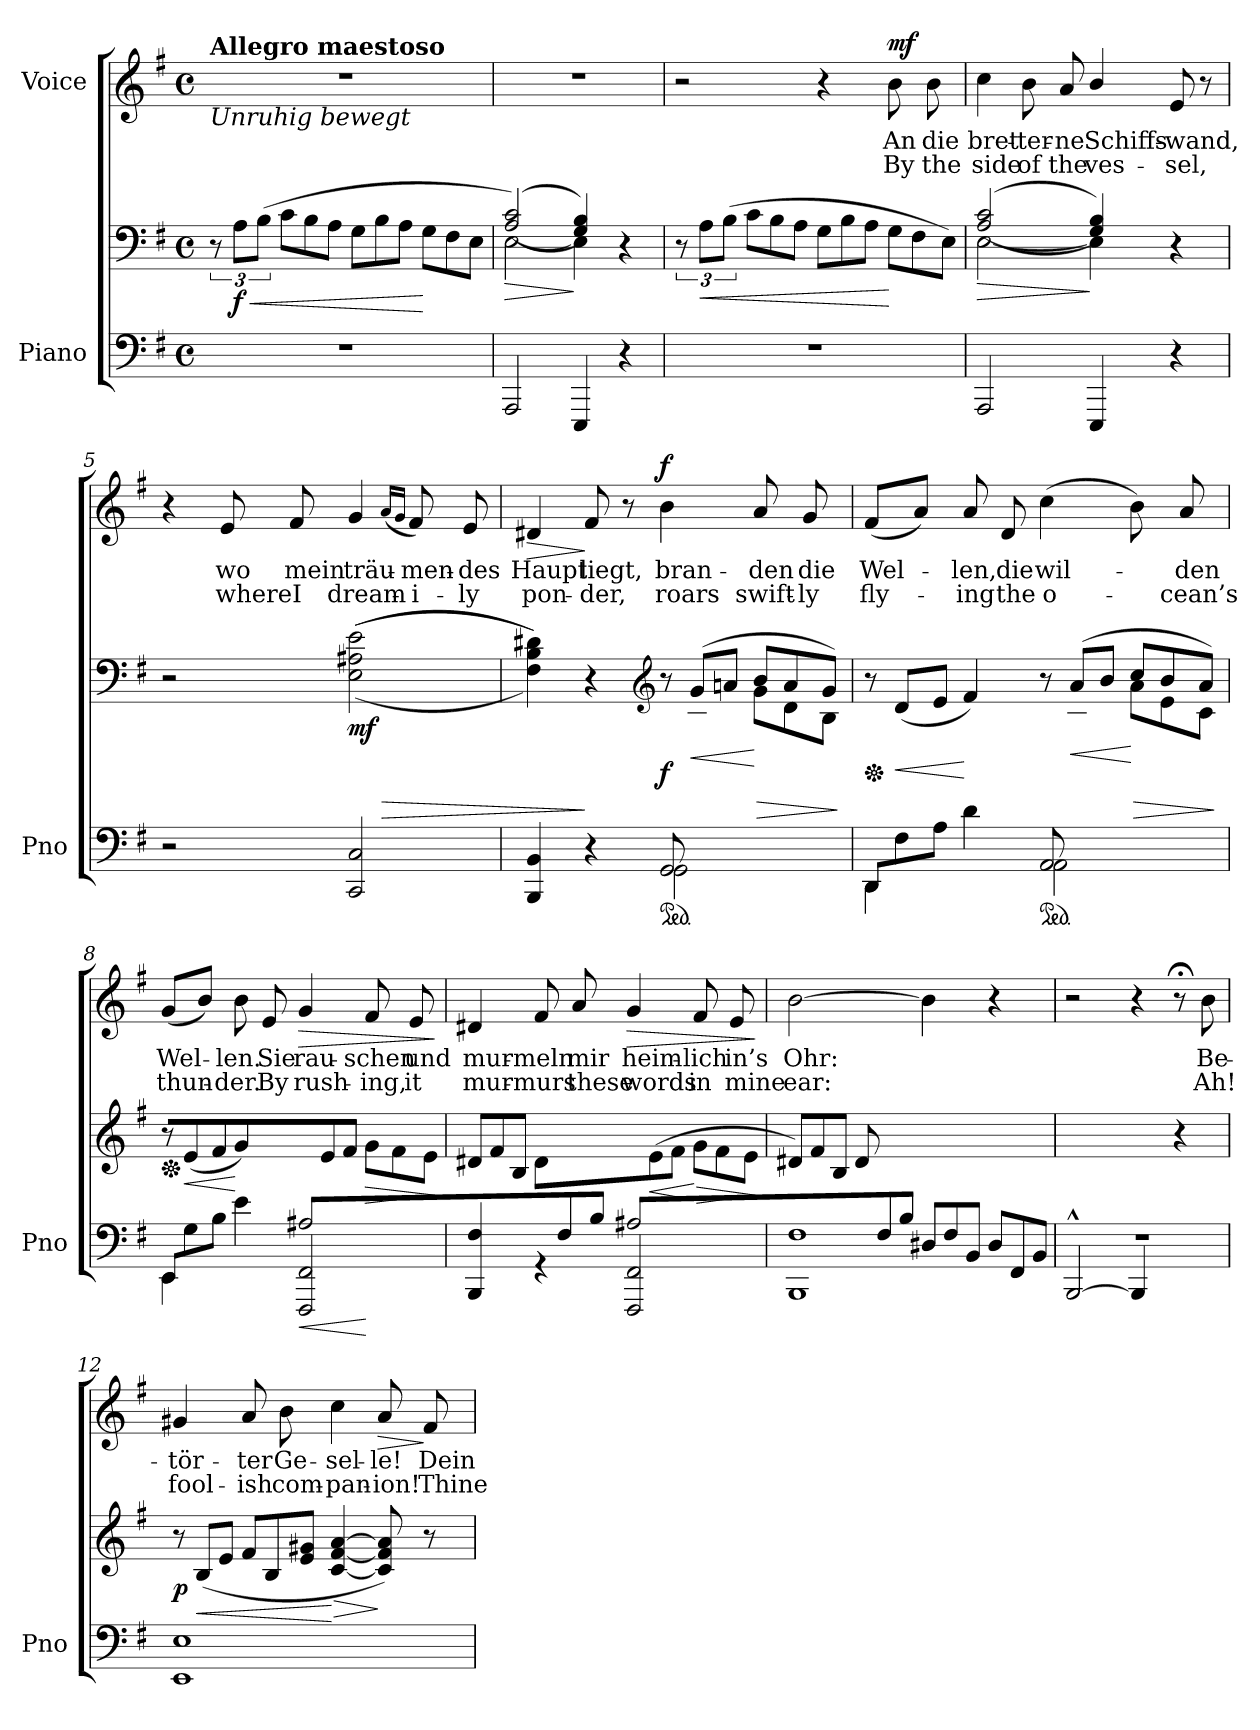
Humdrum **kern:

**kern	**kern	**dynam	**kern	**text	**text	**dynam
*part2	*part2	*part2	*part1	*part1	*part1	*part1
*staff3	*staff2	*staff2/3	*staff1	*staff1	*staff1	*staff1
*I"Piano	*	*	*I"Voice	*	*	*
*I'Pno	*	*	*	*	*	*
*clefF4	*clefF4	*	*clefG2	*	*	*
*k[f#]	*k[f#]	*	*k[f#]	*	*	*
*M4/4	*M4/4	*	*M4/4	*	*	*
*met(c)	*met(c)	*	*met(c)	*	*	*
=1	=1	=1	=1	=1	=1	=1
!	!	!	!LO:TX:a:B:t=Allegro maestoso	!	!	!
!	!	!	!LO:TX:b:i:t=Unruhig bewegt	!	!	!
1r	12r	.	1r	.	.	.
!	!	!LO:HP:b	!	!	!	!
!	!	!LO:DY:n=1:b	!	!	!	!
.	12A\L	< f	.	.	.	.
.	(12B\J	.	.	.	.	.
*	*Xtuplet	*	*	*	*	*
.	12c\L	.	.	.	.	.
.	12B\	.	.	.	.	.
.	12A\J	.	.	.	.	.
.	12G\L	.	.	.	.	.
.	12B\	.	.	.	.	.
.	12A\J	.	.	.	.	.
.	12G\L	[	.	.	.	.
.	12F#\	.	.	.	.	.
.	12E\J	.	.	.	.	.
=2	=2	=2	=2	=2	=2	=2
!	!	!LO:HP:b	!	!	!	!
*	*^	*	*	*	*	*
2AAA/	((2A/ 2c/)	[2E\	>	1r	.	.	.
4EEE/	4G/ 4B/))	4E\]	]	.	.	.	.
4r	4r	4ryy	.	.	.	.	.
*	*v	*v	*	*	*	*	*
=3	=3	=3	=3	=3	=3	=3
*	*tuplet	*	*	*	*	*
1r	12r	.	2r	.	.	.
!	!	!LO:HP:b	!	!	!	!
.	12A\L	<	.	.	.	.
.	(12B\J	.	.	.	.	.
*	*Xtuplet	*	*	*	*	*
.	12c\L	.	.	.	.	.
.	12B\	.	.	.	.	.
.	12A\J	.	.	.	.	.
.	12G\L	.	4r	.	.	.
.	12B\	.	.	.	.	.
.	12A\J	.	.	.	.	.
!	!	!	!	!LO:LY:b	!LO:LY:b	!LO:DY:a
.	12G\L	[	8b\	An	By	mf
.	12F#\	.	.	.	.	.
!	!	!	!	!LO:LY:b	!LO:LY:b	!
.	.	.	8b\	die	the	.
.	12E\J)	.	.	.	.	.
!!LO:LB:g=z
=4	=4	=4	=4	=4	=4	=4
!	!	!LO:HP:b	!	!LO:LY:b	!LO:LY:b	!
*	*^	*	*	*	*	*
2AAA/	((2A/ 2c/	[2E\	>	4cc\	bret-	side	.
!	!	!	!	!	!LO:LY:b	!LO:LY:b	!
.	.	.	.	8b\	-ter-	of	.
!	!	!	!	!	!LO:LY:b	!LO:LY:b	!
.	.	.	.	8a/	-ne	the	.
!	!	!	!	!	!LO:LY:b	!LO:LY:b	!
4EEE/	4G/ 4B/))	4E\]	]	4b/	Schiffs-	ves-	.
!	!	!	!	!	!LO:LY:b	!LO:LY:b	!
4r	4r	4ryy	.	8e/	-wand,	-sel,	.
.	.	.	.	8r	.	.	.
*	*v	*v	*	*	*	*	*
=5	=5	=5	=5	=5	=5	=5
2r	2r	.	4r	.	.	.
!	!	!	!	!LO:LY:b	!LO:LY:b	!
.	.	.	8e/	wo	where	.
!	!	!	!	!LO:LY:b	!LO:LY:b	!
.	.	.	8f#/	mein	I	.
!	!	!LO:HP:b	!	!LO:LY:b	!LO:LY:b	!
!	!	!LO:DY:n=1:b	!	!	!	!
2CC/ 2C/	(((<2E\ 2A#X\ 2e\	> mf	4g/	träu-	dream-	.
.	.	.	(16qa/LL	.	.	.
.	.	.	16qg/JJ	.	.	.
!	!	!	!	!LO:LY:b	!LO:LY:b	!
.	.	.	8f#/)	-men-	-i-	.
!	!	!	!	!LO:LY:b	!LO:LY:b	!
.	.	.	8e/	-des	-ly	.
=6	=6	=6	=6	=6	=6	=6
*^	*^	*	*	*	*	*
!	!	!	!	!	!	!LO:LY:b	!LO:LY:b	!LO:HP:b
4BBB/ 4BB/	2ryy	4F#\ 4B\ 4d#X\)))	12%7ryy	.	4d#X/	Haupt	pon-	>
!	!	!	!	!	!	!LO:LY:b	!LO:LY:b	!
4r	.	4r	.	]	8f#/	liegt,	-der,	]
.	.	.	.	.	8r	.	.	.
*	*	*clefG2	*	*	*	*	*	*
*ped	*	*	*	*	*	*	*	*
*Xtuplet	*	*	*	*	*	*	*	*
!LO:N:head=open	!	!	!	!LO:DY:b	!	!LO:LY:b	!LO:LY:b	!LO:DY:a
12GG/L	2GG\	12r	.	f	4b\	bran-	roars	f
!	!	!	!	!LO:HP:b	!	!	!	!
12%5ryy	.	(>12g/L	12B\	<	.	.	.	.
.	.	12an/J	12dn\J	.	.	.	.	.
!	!	!	!	!LO:HP:n=1:b	!	!LO:LY:b	!LO:LY:b	!
.	.	12b/L	12g\L	[ >	8a/	-den	swift-	.
.	.	12a/	12d\	.	.	.	.	.
!	!	!	!	!	!	!LO:LY:b	!LO:LY:b	!
.	.	.	.	.	8g/	die	-ly	.
.	.	12g/J)	12B\J	.	.	.	.	.
*v	*v	*	*	*	*	*	*	*
*	*v	*v	*	*	*	*	*
.	.	]	.	.	.	.
!!LO:LB:g=z
=7	=7	=7	=7	=7	=7	=7
*^	*	*	*	*	*	*
*	*	*Xped	*	*	*	*	*
*	*	*^	*	*	*	*	*
!	!	!	!	!	!	!LO:LY:b	!LO:LY:b	!
12DD/L	4DD\	12r	12%7ryy	.	(8f#/L	Wel-	fly-	.
!	!	!	!	!LO:HP:b	!	!	!	!
12F#\	.	(12d/L	.	<	.	.	.	.
.	.	.	.	.	8a/J)	.	.	.
12A\J	.	12e/J	.	.	.	.	.	.
!	!	!	!	!	!	!LO:LY:b	!LO:LY:b	!
4d\	4ryy	4f#/)	.	[	8a/	-len,	-ing	.
!	!	!	!	!	!	!LO:LY:b	!LO:LY:b	!
.	.	.	.	.	8d/	die	the	.
*ped	*	*	*	*	*	*	*	*
!LO:N:head=open	!	!	!	!	!	!LO:LY:b	!LO:LY:b	!
12AA/L	2AA\	12r	.	.	(4cc\	wil-	o-	.
!	!	!	!	!LO:HP:b	!	!	!	!
12%5ryy	.	(>12a/L	12c\	<	.	.	.	.
.	.	12b/J	12e\J	.	.	.	.	.
!	!	!	!	!LO:HP:n=1:b	!	!	!	!
.	.	12cc/L	12a\L	[ >	8b\)	.	.	.
.	.	12b/	12e\	.	.	.	.	.
!	!	!	!	!	!	!LO:LY:b	!LO:LY:b	!
.	.	.	.	.	8a/	-den	-cean’s	.
.	.	12a/J)	12c\J	.	.	.	.	.
*v	*v	*	*	*	*	*	*	*
*	*v	*v	*	*	*	*	*
.	.	]	.	.	.	.
=8	=8	=8	=8	=8	=8	=8
*^	*	*	*	*	*	*
*	*^	*	*	*	*	*	*
*	*	*	*Xped	*	*	*	*	*
!	!	!	!	!	!	!LO:LY:b	!LO:LY:b	!
2ryy	12EE/L	4EE\	12r	.	(8g/L	Wel-	thun-	.
!	!	!	!	!LO:HP:b	!	!	!	!
.	12G\	.	(12e/L	<	.	.	.	.
.	.	.	.	.	8b/J)	.	.	.
.	12B\J	.	12f#/J	.	.	.	.	.
!	!	!	!	!	!	!LO:LY:b	!LO:LY:b	!
.	4e\	2.ryy	4g/)	[	8b\	-len.	-der.	.
!	!	!	!	!	!	!LO:LY:b	!LO:LY:b	!
.	.	.	.	.	8e/	Sie	By	.
!LO:N:head=open	!	!	!	!LO:HP:b=2	!	!LO:LY:b	!LO:LY:b	!LO:HP:b
12A#X/L	2FFF#/ 2FF#/	.	12ryy	<	4g/	rau-	rush-	>
12%5ryy	.	.	(12e\	.	.	.	.	.
.	.	.	12f#\J	.	.	.	.	.
!	!	!	!	!LO:HP:n=1:b	!	!LO:LY:b	!LO:LY:b	!
.	.	.	12g\L	[ >	8f#/	-schen	-ing,	.
.	.	.	12f#\	.	.	.	.	.
!	!	!	!	!	!	!LO:LY:b	!LO:LY:b	!
.	.	.	.	.	8e/	und	it	.
.	.	.	12e\J	.	.	.	.	.
*v	*v	*v	*	*	*	*	*	*
.	.	]	.	.	.	]
!!LO:PB:g=z
=9	=9	=9	=9	=9	=9	=9
*^	*	*	*	*	*	*
!	!	!	!	!	!LO:LY:b	!LO:LY:b	!
3ryy	4BBB/ 4F#/	12d#X/L	.	4d#X/	mur-	mur-	.
.	.	12f#/	.	.	.	.	.
.	.	12B/J	.	.	.	.	.
!	!	!	!	!	!LO:LY:b	!LO:LY:b	!
.	4r	12d#/L	.	8f#/	-meln	-murs	.
12F#/	.	4ryy	.	.	.	.	.
!	!	!	!	!	!LO:LY:b	!LO:LY:b	!
.	.	.	.	8a/	mir	these	.
12B/J	.	.	.	.	.	.	.
!LO:N:head=open	!	!	!	!	!LO:LY:b	!LO:LY:b	!LO:HP:b
12A#X/L)	2FFF#/ 2FF#/	.	.	4g/	heim-	words	>
!	!	!	!LO:HP:b	!	!	!	!
12%5ryy	.	(12e\	<	.	.	.	.
.	.	12f#\J	.	.	.	.	.
!	!	!	!LO:HP:n=1:b	!	!LO:LY:b	!LO:LY:b	!
.	.	12g\L	[ >	8f#/	-lich	in	.
.	.	12f#\	.	.	.	.	.
!	!	!	!	!	!LO:LY:b	!LO:LY:b	!
.	.	.	.	8e/	in’s	mine	.
.	.	12e\J	.	.	.	.	.
*v	*v	*	*	*	*	*	*
.	.	]	.	.	.	]
!!LO:PB:g=z
=10	=10	=10	=10	=10	=10	=10
*^	*	*	*	*	*	*
!	!	!	!	!	!LO:LY:b	!LO:LY:b	!
3ryy	1BBB 1F#	(>12d#X/L)	.	[2b\	Ohr:	ear:	.
.	.	12f#/	.	.	.	.	.
.	.	12B/J	.	.	.	.	.
.	.	12d#/L	.	.	.	.	.
12F#/	.	3%2ryy	.	.	.	.	.
12B/J	.	.	.	.	.	.	.
12D#X/L	.	.	.	4b\]	.	.	.
12F#/	.	.	.	.	.	.	.
12BB/J	.	.	.	.	.	.	.
12D#/L	.	.	.	4r	.	.	.
12FF#/	.	.	.	.	.	.	.
12BB/J	.	.	.	.	.	.	.
=11	=11	=11	=11	=11	=11	=11	=11
*	*^	*	*	*	*	*	*
[2BBB^^/)	1r	2.ryy	2.ryy	.	2r	.	.	.
4BBB/]	.	.	.	.	4r	.	.	.
4ryy	.	4ryy	4r	.	8r;<	.	.	.
!	!	!	!	!	!	!LO:LY:b	!LO:LY:b	!
.	.	.	.	.	8b\	Be-	Ah!	.
*v	*v	*v	*	*	*	*	*	*
=12	=12	=12	=12	=12	=12	=12
!	!	!LO:DY:b	!	!LO:LY:b	!LO:LY:b	!
1EE 1E	12r	p	4g#X/	-tör-	fool-	.
!	!	!LO:HP:b	!	!	!	!
.	(>12B/L	<	.	.	.	.
.	12e/J	.	.	.	.	.
!	!	!	!	!LO:LY:b	!LO:LY:b	!
.	12f#/L	.	8a/	-ter	-ish	.
.	12B/	.	.	.	.	.
!	!	!	!	!LO:LY:b	!LO:LY:b	!
.	.	.	8b\	Ge-	com-	.
.	12e/ 12g#X/J	.	.	.	.	.
!	!	!LO:HP:n=1:b	!	!LO:LY:b	!LO:LY:b	!
.	[4c/ [4f#/ [4a/	[ >	4cc\	-sel-	-pan-	.
!	!	!	!	!LO:LY:b	!LO:LY:b	!LO:HP:b
.	8c/] 8f#/] 8a/])	]	8a/	-le!	-ion!	>
!	!	!	!	!LO:LY:b	!LO:LY:b	!
.	8r	.	8f#/	Dein	Thine	]
=	=	=	=	=	=	=
*-	*-	*-	*-	*-	*-	*-
